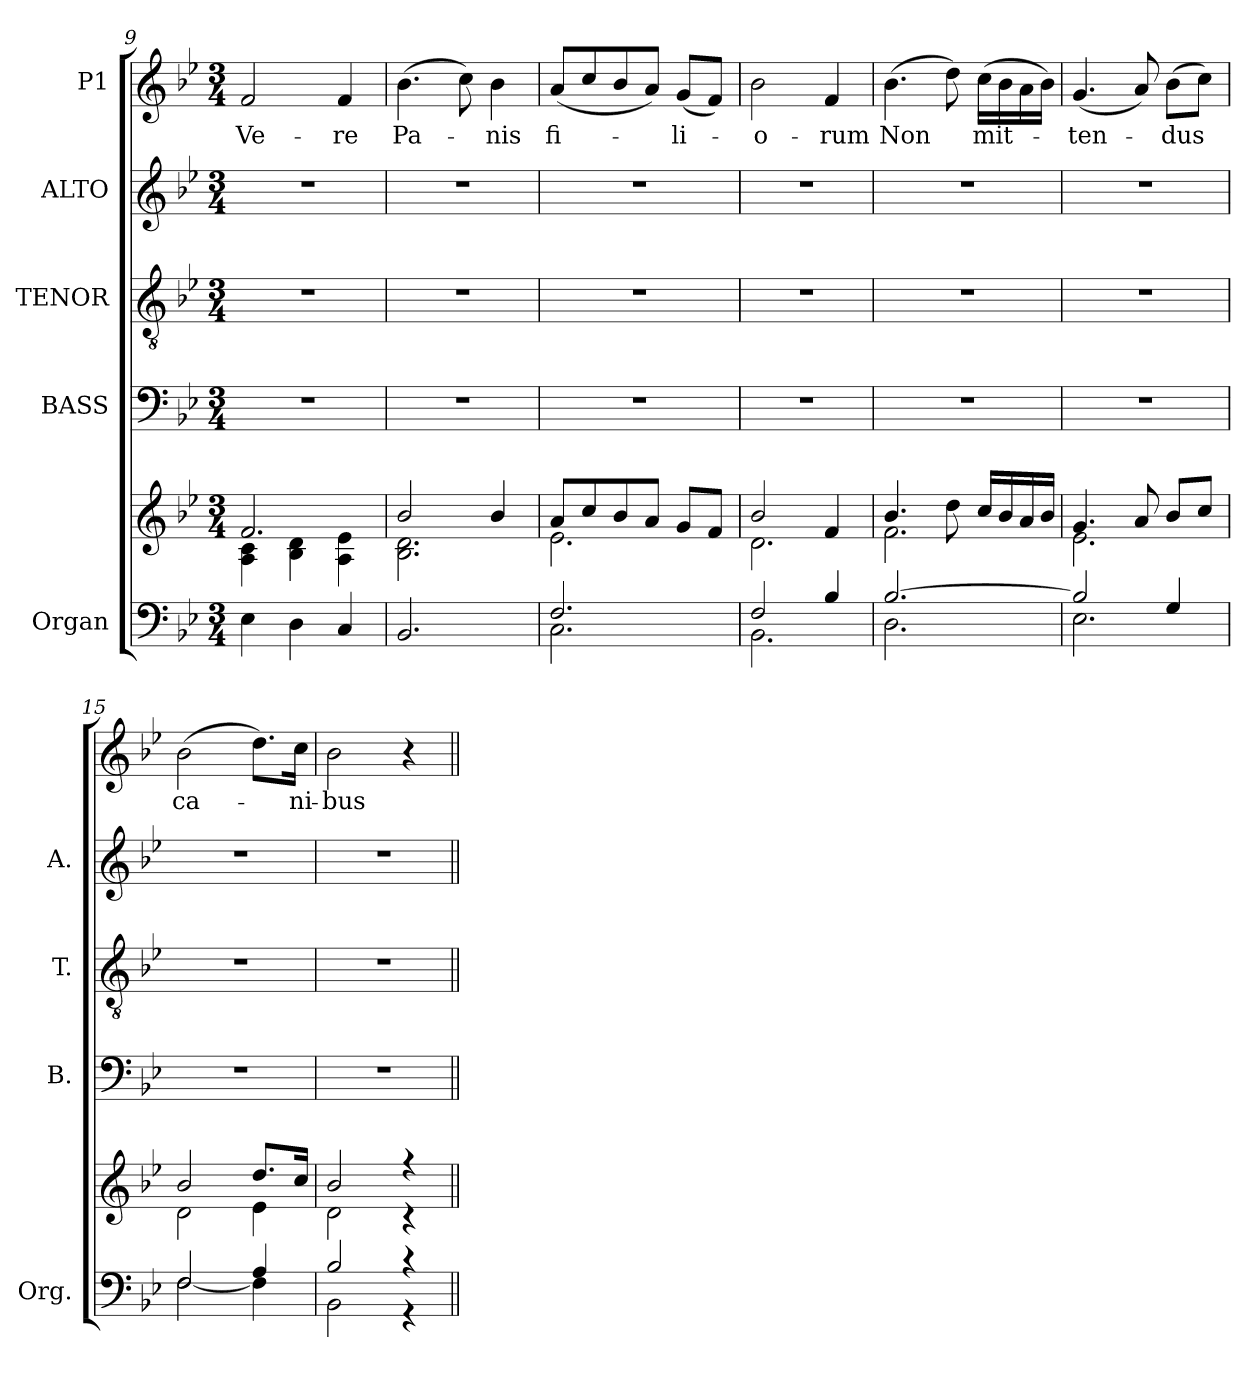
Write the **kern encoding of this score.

**kern	**kern	**kern	**kern	**kern	**kern	**text
*part5	*part5	*part4	*part3	*part2	*part1	*part1
*staff6	*staff5	*staff4	*staff3	*staff2	*staff1	*staff1
*I"Organ	*	*I"BASS	*I"TENOR	*I"ALTO	*I"P1	*
*I'Org.	*	*I'B.	*I'T.	*I'A.	*	*
!!LO:LB:g=z
*clefF4	*clefG2	*clefF4	*clefGv2	*clefG2	*clefG2	*
*	*	*	*ITrd7c12	*	*	*
*k[b-e-]	*k[b-e-]	*k[b-e-]	*k[b-e-]	*k[b-e-]	*k[b-e-]	*
*B-:	*B-:	*B-:	*B-:	*B-:	*B-:	*
*M3/4	*M3/4	*M3/4	*M3/4	*M3/4	*M3/4	*
=9	=9	=9	=9	=9	=9	=9
*	*^	*	*	*	*	*
!	!	!	!LO:N:vis=1	!LO:N:vis=1	!LO:N:vis=1	!	!
!	!	!	!	!	!	!	!LO:LY:b:color=#000000
4E-i\	2.fi/	4Ai\ 4ci	2.r	2.r	2.r	2fi/	Ve-
4Di\	.	4B-i\ 4di	.	.	.	.	.
!	!	!	!	!	!	!	!LO:LY:b:color=#000000
4Ci/	.	4Ai\ 4e-i	.	.	.	4fi/	-re
=10	=10	=10	=10	=10	=10	=10	=10
!	!	!	!LO:N:vis=1	!LO:N:vis=1	!LO:N:vis=1	!	!
!	!	!	!	!	!	!	!LO:LY:b:color=#000000
2.BB-i/	2b-i/	2.B-i\ 2.di	2.r	2.r	2.r	(4.b-i\	Pa-
.	.	.	.	.	.	8cci\)	.
!	!	!	!	!	!	!	!LO:LY:b:color=#000000
.	4b-i/	.	.	.	.	4b-i\	-nis
=11	=11	=11	=11	=11	=11	=11	=11
*^	*	*	*	*	*	*	*
!	!	!	!	!LO:N:vis=1	!LO:N:vis=1	!LO:N:vis=1	!	!
!	!	!	!	!	!	!	!	!LO:LY:b:color=#000000
2.Fi/	2.Ci\	8ai/L	2.e-i\	2.r	2.r	2.r	(8ai/L	fi-
.	.	8cci/	.	.	.	.	8cci/	.
.	.	8b-i/	.	.	.	.	8b-i/	.
.	.	8ai/J	.	.	.	.	8ai/J)	.
!	!	!	!	!	!	!	!	!LO:LY:b:color=#000000
.	.	8gi/L	.	.	.	.	(8gi/L	-li-
.	.	8fi/J	.	.	.	.	8fi/J)	.
=12	=12	=12	=12	=12	=12	=12	=12	=12
!	!	!	!	!LO:N:vis=1	!LO:N:vis=1	!LO:N:vis=1	!	!
!	!	!	!	!	!	!	!	!LO:LY:b:color=#000000
2Fi/	2.BB-i\	2b-i/	2.di\	2.r	2.r	2.r	2b-i\	-o-
!	!	!	!	!	!	!	!	!LO:LY:b:color=#000000
4B-i/	.	4fi/	.	.	.	.	4fi/	-rum
!!LO:LB:g=z
=13	=13	=13	=13	=13	=13	=13	=13	=13
!	!	!	!	!LO:N:vis=1	!LO:N:vis=1	!LO:N:vis=1	!	!
!	!	!	!	!	!	!	!	!LO:LY:b:color=#000000
[2.B-i/	2.Di\	4.b-i/	2.fi\	2.r	2.r	2.r	(4.b-i\	Non
.	.	8ddi\	.	.	.	.	8ddi\)	.
!	!	!	!	!	!	!	!	!LO:LY:b:color=#000000
.	.	16cci/LL	.	.	.	.	(16cci\LL	mit-
.	.	16b-i/	.	.	.	.	16b-i\	.
.	.	16ai/	.	.	.	.	16ai\	.
.	.	16b-i/JJ	.	.	.	.	16b-i\JJ)	.
=14	=14	=14	=14	=14	=14	=14	=14	=14
!	!	!	!	!LO:N:vis=1	!LO:N:vis=1	!LO:N:vis=1	!	!
!	!	!	!	!	!	!	!	!LO:LY:b:color=#000000
2B-i/]	2.E-i\	4.gi/	2.e-i\	2.r	2.r	2.r	(4.gi/	-ten-
.	.	8ai/	.	.	.	.	8ai/)	.
!	!	!	!	!	!	!	!	!LO:LY:b:color=#000000
4Gi/	.	8b-i/L	.	.	.	.	(8b-i\L	-dus
.	.	8cci/J	.	.	.	.	8cci\J)	.
=15	=15	=15	=15	=15	=15	=15	=15	=15
!	!	!	!	!LO:N:vis=1	!LO:N:vis=1	!LO:N:vis=1	!	!
!	!	!	!	!	!	!	!	!LO:LY:b:color=#000000
2Fi/	[2Fi\	2b-i/	2di\	2.r	2.r	2.r	(2b-i\	ca-
4Ai/	4Fi\]	8.ddi/L	4e-i\	.	.	.	8.ddi\L)	.
!	!	!	!	!	!	!	!	!LO:LY:b:color=#000000
.	.	16cci/Jk	.	.	.	.	16cci\Jk	-ni-
=16	=16	=16	=16	=16	=16	=16	=16	=16
!	!	!	!	!LO:N:vis=1	!LO:N:vis=1	!LO:N:vis=1	!	!
!	!	!	!	!	!	!	!	!LO:LY:b:color=#000000
2B-i/	2BB-i\	2b-i/	2di\	2.r	2.r	2.r	2b-i\	-bus
4r	4r	4r	4r	.	.	.	4r	.
*v	*v	*	*	*	*	*	*	*
*	*v	*v	*	*	*	*	*
=||	=||	=||	=||	=||	=||	=||
*-	*-	*-	*-	*-	*-	*-
